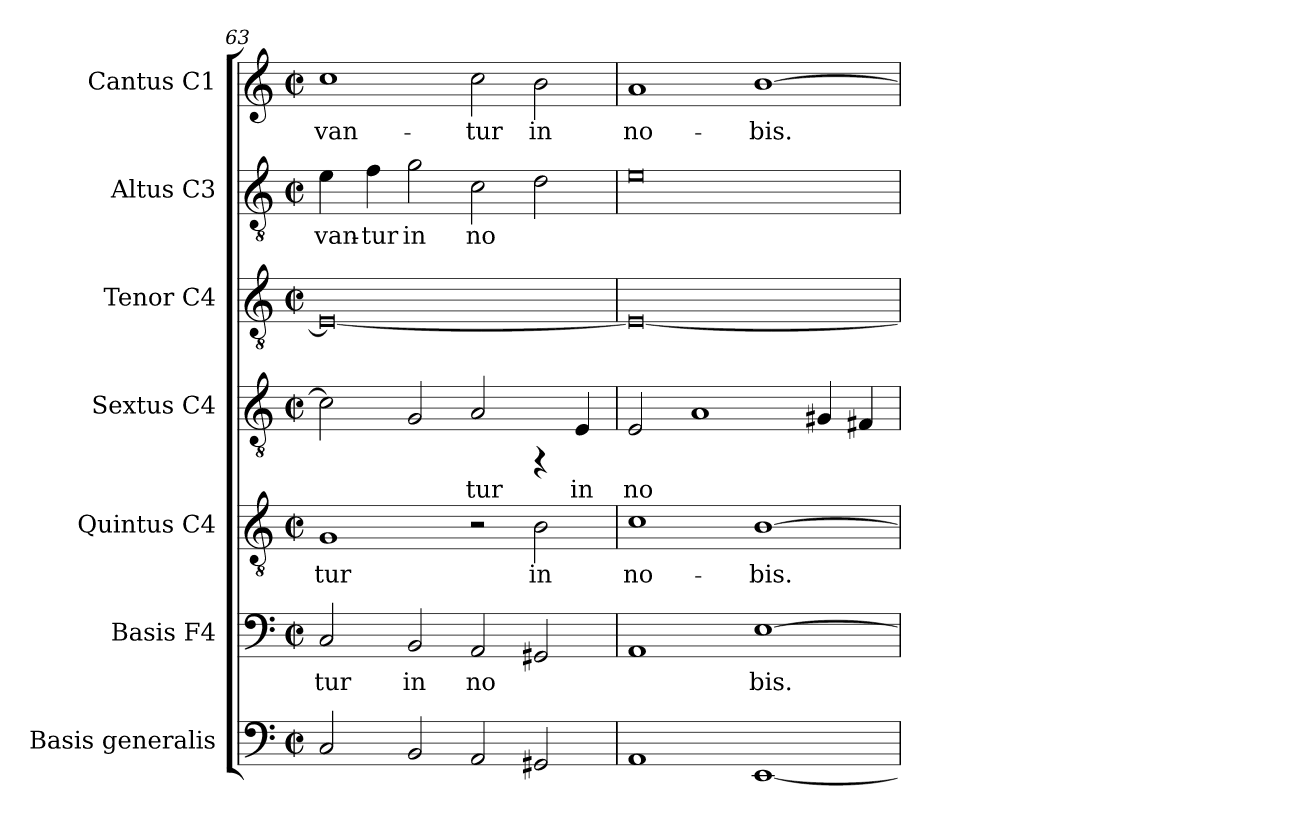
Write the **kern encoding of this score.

**kern	**kern	**text	**kern	**text	**kern	**text	**kern	**text	**kern	**text	**kern	**text
*part7	*part6	*part6	*part5	*part5	*part4	*part4	*part3	*part3	*part2	*part2	*part1	*part1
*staff7	*staff6	*staff6	*staff5	*staff5	*staff4	*staff4	*staff3	*staff3	*staff2	*staff2	*staff1	*staff1
*I"Basis  generalis	*I"Basis  F4	*	*I"Quintus  C4	*	*I"Sextus  C4	*	*I"Tenor  C4	*	*I"Altus  C3	*	*I"Cantus  C1	*
*	*I'B	*	*	*	*	*	*I'T	*	*I'A	*	*I'C	*
*clefF4	*clefF4	*	*clefGv2	*	*clefGv2	*	*clefGv2	*	*clefGv2	*	*clefG2	*
*k[]	*k[]	*	*k[]	*	*k[]	*	*k[]	*	*k[]	*	*k[]	*
*C:	*C:	*	*C:	*	*C:	*	*C:	*	*C:	*	*C:	*
*M2/2	*M2/2	*	*M2/2	*	*M2/2	*	*M2/2	*	*M2/2	*	*M2/2	*
*met(c|)	*met(c|)	*	*met(c|)	*	*met(c|)	*	*met(c|)	*	*met(c|)	*	*met(c|)	*
=63	=63	=63	=63	=63	=63	=63	=63	=63	=63	=63	=63	=63
!	!	!LO:LY:b:cj	!	!LO:LY:b:cj	!	!LO:LY:b:cj	!	!LO:LY:b:cj	!	!LO:LY:b:cj	!	!LO:LY:b:cj
2C/	2C/	-tur	1G	-tur	2c\]	--	0E_<	--	4e\	-van-	1cc	-van-
!	!	!	!	!	!	!	!	!	!	!LO:LY:b:cj	!	!
.	.	.	.	.	.	.	.	.	4f\	-tur	.	.
!	!	!LO:LY:b:cj	!	!	!	!LO:LY:b:cj	!	!	!	!LO:LY:b:cj	!	!
2BB/	2BB/	in	.	.	2G/	--	.	.	2g\	in	.	.
!	!	!LO:LY:b:cj	!	!	!	!LO:LY:b:cj	!	!	!	!LO:LY:b:cj	!	!LO:LY:b:cj
2AA/	2AA/	no-	2r	.	2A/	-tur	.	.	2c\	no-	2cc\	-tur
!	!	!LO:LY:b:cj	!	!LO:LY:b:cj	!	!	!	!	!	!LO:LY:b:cj	!	!LO:LY:b:cj
2GG#X/	2GG#X/	--	2B\	in	4rFF	.	.	.	2d\	--	2b\	in
!	!	!	!	!	!	!LO:LY:b:cj	!	!	!	!	!	!
.	.	.	.	.	4E/	in	.	.	.	.	.	.
=64	=64	=64	=64	=64	=64	=64	=64	=64	=64	=64	=64	=64
!	!	!LO:LY:b:cj	!	!LO:LY:b:cj	!	!LO:LY:b:cj	!	!LO:LY:b:cj	!	!LO:LY:b:cj	!	!LO:LY:b:cj
1AA	1AA	--	1c	no-	2E/	no-	0E_<	--	0e	--	1a	no-
!	!	!	!	!	!	!LO:LY:b:cj	!	!	!	!	!	!
.	.	.	.	.	1A	--	.	.	.	.	.	.
!	!	!LO:LY:b:cj	!	!LO:LY:b:cj	!	!	!	!	!	!	!	!LO:LY:b:cj
[<1EE	[>1E	-bis.	[>1B	-bis.	.	.	.	.	.	.	[>1b	-bis.
!	!	!	!	!	!	!LO:LY:b:cj	!	!	!	!	!	!
.	.	.	.	.	4G#X/	--	.	.	.	.	.	.
!	!	!	!	!	!	!LO:LY:b:cj	!	!	!	!	!	!
.	.	.	.	.	4F#X/	--	.	.	.	.	.	.
=	=	=	=	=	=	=	=	=	=	=	=	=
*-	*-	*-	*-	*-	*-	*-	*-	*-	*-	*-	*-	*-
